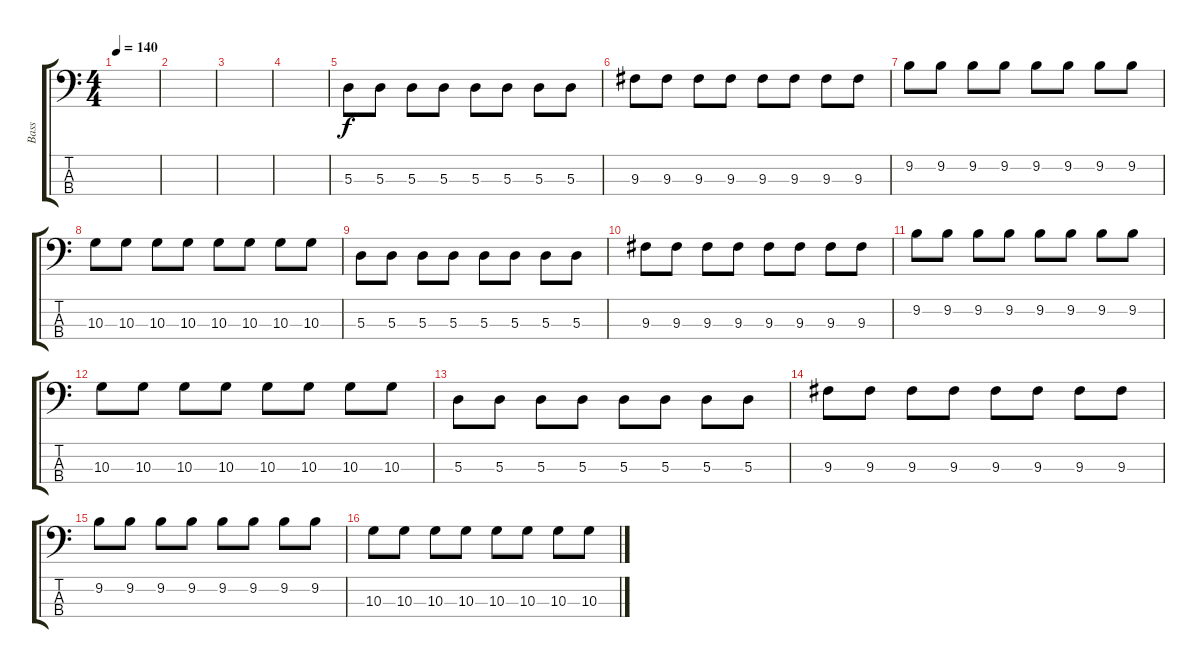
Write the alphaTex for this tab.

\track ("Bass" "Bass") {instrument electricbassfinger}
\staff {score tabs}
\tuning (G2 D2 A1 E1) {hide}
\ts (4 4)
\tempo 140
\clef f4
\ks c
|
|
|
|
5.3.8 5.3.8 5.3.8 5.3.8 5.3.8 5.3.8 5.3.8 5.3.8 |
9.3.8 9.3.8 9.3.8 9.3.8 9.3.8 9.3.8 9.3.8 9.3.8 |
9.2.8 9.2.8 9.2.8 9.2.8 9.2.8 9.2.8 9.2.8 9.2.8 |
10.3.8 10.3.8 10.3.8 10.3.8 10.3.8 10.3.8 10.3.8 10.3.8 |
5.3.8 5.3.8 5.3.8 5.3.8 5.3.8 5.3.8 5.3.8 5.3.8 |
9.3.8 9.3.8 9.3.8 9.3.8 9.3.8 9.3.8 9.3.8 9.3.8 |
9.2.8 9.2.8 9.2.8 9.2.8 9.2.8 9.2.8 9.2.8 9.2.8 |
10.3.8 10.3.8 10.3.8 10.3.8 10.3.8 10.3.8 10.3.8 10.3.8 |
5.3.8 5.3.8 5.3.8 5.3.8 5.3.8 5.3.8 5.3.8 5.3.8 |
9.3.8 9.3.8 9.3.8 9.3.8 9.3.8 9.3.8 9.3.8 9.3.8 |
9.2.8 9.2.8 9.2.8 9.2.8 9.2.8 9.2.8 9.2.8 9.2.8 |
10.3.8 10.3.8 10.3.8 10.3.8 10.3.8 10.3.8 10.3.8 10.3.8
